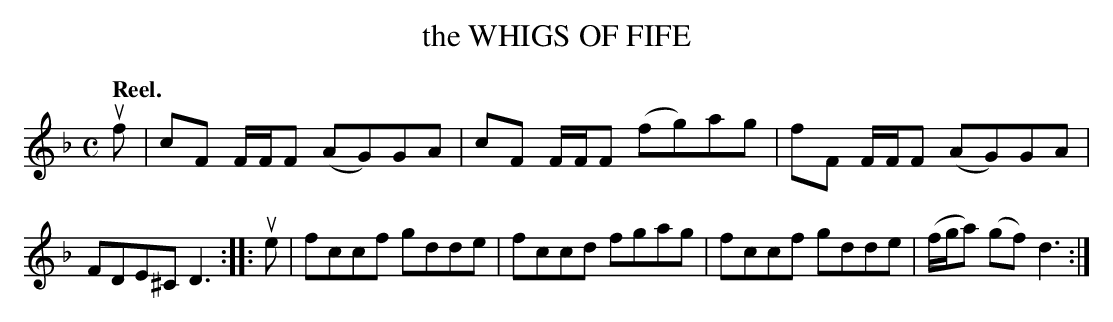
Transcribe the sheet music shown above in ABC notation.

X:1
T: the WHIGS OF FIFE
Q: "Reel."
M: C
L: 1/8
K: F
uf |\
cF F/F/F (AG)GA | cF F/F/F (fg)ag |\
fF F/F/F (AG)GA | FDE^C D3 ::\
ue |\
fccf gdde | fccd fgag |\
fccf gdde | (f/g/a) (gf) d3 :|
